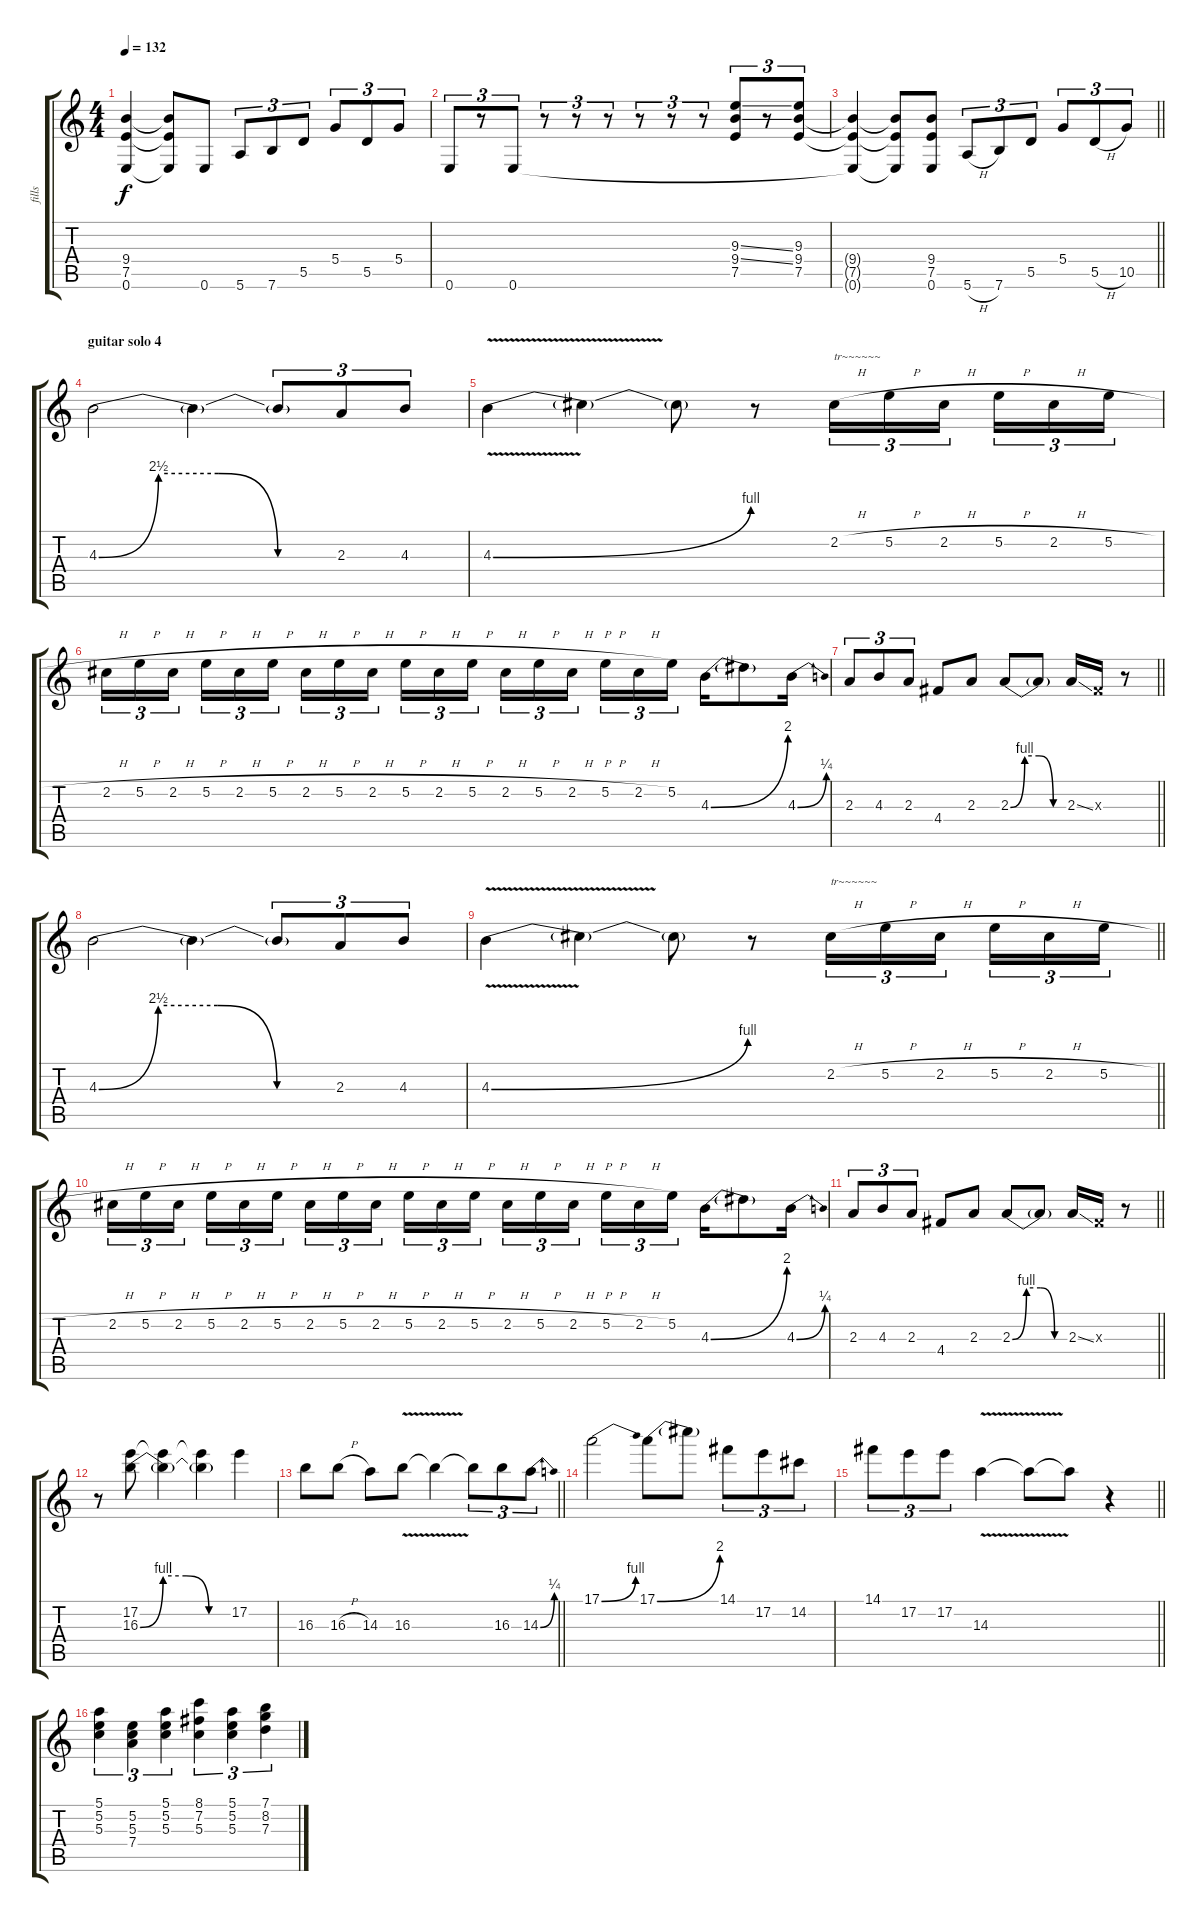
\track ("fills" "fills") {instrument distortionguitar}
\staff {score tabs}
\tuning (E4 B3 G3 D3 A2 E2) {hide}
\ts (4 4)
\tempo 132
\clef g2
\ks c
(9.4{t} 7.5{t} 0.6{t}).4{dy f} (9.4{t} 7.5{t} 0.6{t}).8 0.6.8 5.6.8{tu (3 2)} 7.6.8{tu (3 2)} 5.5.8{tu (3 2)} 5.4.8{tu (3 2)} 5.5.8{tu (3 2)} 5.4.8{tu (3 2)} |
0.6.8{tu (3 2)} r.8{tu (3 2)} 0.6.8{tu (3 2)} r.8{tu (3 2)} r.8{tu (3 2)} r.8{tu (3 2)} r.8{tu (3 2)} r.8{tu (3 2)} r.8{tu (3 2)} (9.3{ss} 9.4{ss} 7.5).8{tu (3 2)} r.8{tu (3 2)} (9.3 9.4 7.5).8{tu (3 2)} |
\barLineRight lightlight
(9.4{t} 7.5{t} 0.6{t}).4 (9.4{t} 7.5{t} 0.6{t}).8 (9.4 7.5 0.6).8 5.6{h}.8{tu (3 2)} 7.6.8{tu (3 2)} 5.5.8{tu (3 2)} 5.4.8{tu (3 2)} 5.5{h}.8{tu (3 2)} 10.5.8{tu (3 2)} |
\section ("" "guitar solo 4")
4.3{be (custom 0 0 15 10 30 10 45 0 60 0)}.2 4.3{t}.4 4.3{t}.8{tu (3 2)} 2.3.8{tu (3 2)} 4.3.8{tu (3 2)} |
4.3{be (bend 0 0 60 4) v}.4 4.3{t}.4 4.3{t}.8 r.8 2.2{h}.16{tu (3 2) txt "tr~~~~~~"} 5.2{h}.16{tu (3 2)} 2.2{h}.16{tu (3 2) beam splitsecondary} 5.2{h}.16{tu (3 2)} 2.2{h}.16{tu (3 2)} 5.2{h}.16{tu (3 2)} |
2.2{h}.16{tu (3 2)} 5.2{h}.16{tu (3 2)} 2.2{h}.16{tu (3 2) beam splitsecondary} 5.2{h}.16{tu (3 2)} 2.2{h}.16{tu (3 2)} 5.2{h}.16{tu (3 2)} 2.2{h}.16{tu (3 2)} 5.2{h}.16{tu (3 2)} 2.2{h}.16{tu (3 2) beam splitsecondary} 5.2{h}.16{tu (3 2)} 2.2{h}.16{tu (3 2)} 5.2{h}.16{tu (3 2)} 2.2{h}.16{tu (3 2)} 5.2{h}.16{tu (3 2)} 2.2{h}.16{tu (3 2) beam splitsecondary} 5.2{h}.16{tu (3 2)} 2.2{h}.16{tu (3 2)} 5.2.16{tu (3 2)} 4.3{be (bend 0 0 60 8)}.16 4.3{t}.8 4.3{be (bend 0 0 60 1)}.16 |
\barLineRight lightlight
2.3.8{tu (3 2)} 4.3.8{tu (3 2)} 2.3.8{tu (3 2)} 4.4.8 2.3.8 2.3{be (custom 0 0 15 4 30 4 45 0 60 0)}.8{txt " "} 2.3{t}.8 2.3{ss}.16 -1.3{x}.16 r.8 |
4.3{be (custom 0 0 15 10 30 10 45 0 60 0)}.2 4.3{t}.4 4.3{t}.8{tu (3 2)} 2.3.8{tu (3 2)} 4.3.8{tu (3 2)} |
\barLineRight lightlight
4.3{be (bend 0 0 60 4) v}.4 4.3{t}.4 4.3{t}.8 r.8 2.2{h}.16{tu (3 2) txt "tr~~~~~~"} 5.2{h}.16{tu (3 2)} 2.2{h}.16{tu (3 2) beam splitsecondary} 5.2{h}.16{tu (3 2)} 2.2{h}.16{tu (3 2)} 5.2{h}.16{tu (3 2)} |
2.2{h}.16{tu (3 2)} 5.2{h}.16{tu (3 2)} 2.2{h}.16{tu (3 2) beam splitsecondary} 5.2{h}.16{tu (3 2)} 2.2{h}.16{tu (3 2)} 5.2{h}.16{tu (3 2)} 2.2{h}.16{tu (3 2)} 5.2{h}.16{tu (3 2)} 2.2{h}.16{tu (3 2) beam splitsecondary} 5.2{h}.16{tu (3 2)} 2.2{h}.16{tu (3 2)} 5.2{h}.16{tu (3 2)} 2.2{h}.16{tu (3 2)} 5.2{h}.16{tu (3 2)} 2.2{h}.16{tu (3 2) beam splitsecondary} 5.2{h}.16{tu (3 2)} 2.2{h}.16{tu (3 2)} 5.2.16{tu (3 2)} 4.3{be (bend 0 0 60 8)}.16 4.3{t}.8 4.3{be (bend 0 0 60 1)}.16 |
\barLineRight lightlight
2.3.8{tu (3 2)} 4.3.8{tu (3 2)} 2.3.8{tu (3 2)} 4.4.8 2.3.8 2.3{be (custom 0 0 15 4 30 4 45 0 60 0)}.8{txt " "} 2.3{t}.8 2.3{ss}.16 -1.3{x}.16 r.8 |
r.8 (17.2 16.3{be (custom 0 0 15 4 30 4 45 0 60 0)}).8 (17.2{t} 16.3{t}).4 (17.2{t} 16.3{t}).4 17.2.4{txt " "} |
\barLineRight lightlight
16.3.8{txt " "} 16.3{h}.8 14.3.8 16.3{v}.8 16.3{t}.4 16.3{t}.8{tu (3 2)} 16.3.8{tu (3 2)} 14.3{be (bend 0 0 60 1)}.8{tu (3 2)} |
17.1{be (bend 0 0 60 4)}.2 17.1{be (bend 0 0 60 8)}.8 17.1{t}.8 14.1.8{tu (3 2)} 17.2.8{tu (3 2)} 14.2.8{tu (3 2)} |
\barLineRight lightlight
14.1.8{tu (3 2)} 17.2.8{tu (3 2)} 17.2.8{tu (3 2)} 14.3{v}.4 14.3{t}.8 14.3{t}.8 r.4 |
(5.1 5.2 5.3).4{tu (3 2)} (5.2 5.3 7.4).4{tu (3 2)} (5.1 5.2 5.3).4{tu (3 2)} (8.1 7.2 5.3).4{tu (3 2)} (5.1 5.2 5.3).4{tu (3 2)} (7.1 8.2 7.3).4{tu (3 2)}
